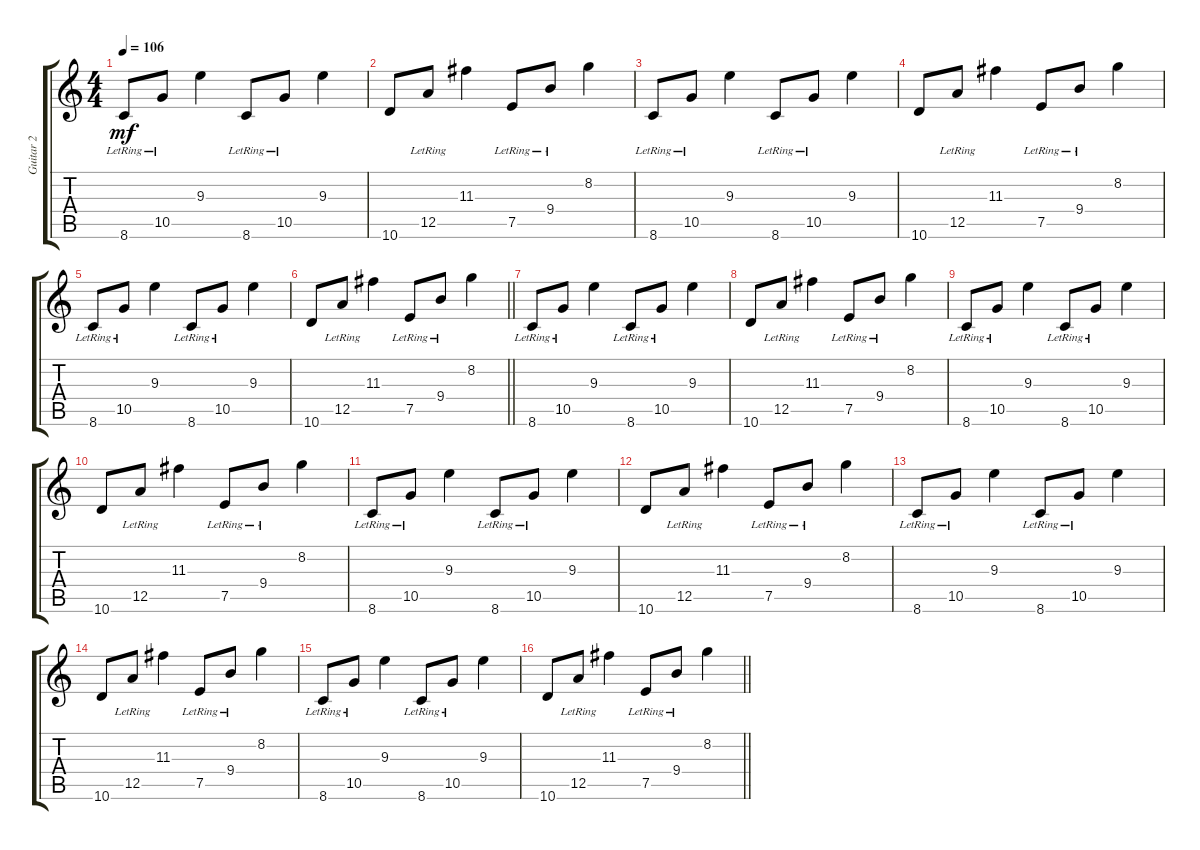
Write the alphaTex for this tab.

\track ("Guitar 2" "Guitar 2") {instrument acousticguitarsteel}
\staff {score tabs}
\tuning (E4 B3 G3 D3 A2 E2) {hide}
\ts (4 4)
\tempo 106
\clef g2
\ks c
8.6{lr}.8{dy mf} 10.5{lr}.8 9.3.4 8.6{lr}.8 10.5{lr}.8 9.3.4 |
10.6.8 12.5{lr}.8 11.3.4 7.5{lr}.8 9.4{lr}.8 8.2.4 |
8.6{lr}.8 10.5{lr}.8 9.3.4 8.6{lr}.8 10.5{lr}.8 9.3.4 |
10.6.8 12.5{lr}.8 11.3.4 7.5{lr}.8 9.4{lr}.8 8.2.4 |
8.6{lr}.8 10.5{lr}.8 9.3.4 8.6{lr}.8 10.5{lr}.8 9.3.4 |
\barLineRight lightlight
10.6.8 12.5{lr}.8 11.3.4 7.5{lr}.8 9.4{lr}.8 8.2.4 |
8.6{lr}.8 10.5{lr}.8 9.3.4 8.6{lr}.8 10.5{lr}.8 9.3.4 |
10.6.8 12.5{lr}.8 11.3.4 7.5{lr}.8 9.4{lr}.8 8.2.4 |
8.6{lr}.8 10.5{lr}.8 9.3.4 8.6{lr}.8 10.5{lr}.8 9.3.4 |
10.6.8 12.5{lr}.8 11.3.4 7.5{lr}.8 9.4{lr}.8 8.2.4 |
8.6{lr}.8 10.5{lr}.8 9.3.4 8.6{lr}.8 10.5{lr}.8 9.3.4 |
10.6.8 12.5{lr}.8 11.3.4 7.5{lr}.8 9.4{lr}.8 8.2.4 |
8.6{lr}.8 10.5{lr}.8 9.3.4 8.6{lr}.8 10.5{lr}.8 9.3.4 |
10.6.8 12.5{lr}.8 11.3.4 7.5{lr}.8 9.4{lr}.8 8.2.4 |
8.6{lr}.8 10.5{lr}.8 9.3.4 8.6{lr}.8 10.5{lr}.8 9.3.4 |
\barLineRight lightlight
10.6.8 12.5{lr}.8 11.3.4 7.5{lr}.8 9.4{lr}.8 8.2.4
